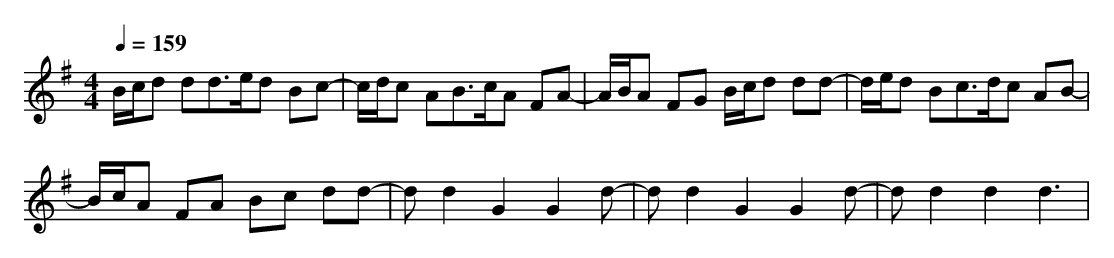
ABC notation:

X:1
T:
M: 4/4
L: 1/8
Q:1/4=159
K:G % 1 sharps
B/2c/2d dd>ed Bc-|c/2d/2c AB>cA FA-|A/2B/2A FG B/2c/2d dd-|d/2e/2d Bc>dc AB-|
B/2c/2A FA Bc dd-|dd2G2G2d-|dd2G2G2d-|dd2d2d3|
